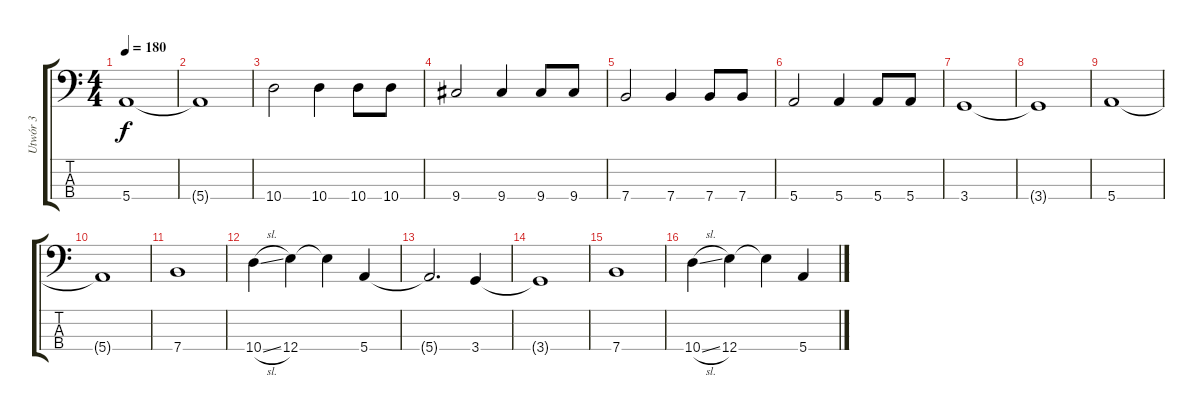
\track ("Utwór 3" "Utwór 3") {instrument electricbassfinger}
\staff {score tabs}
\tuning (G2 D2 A1 E1) {hide}
\ts (4 4)
\tempo 180
\clef f4
\ks c
5.4.1{dy f} |
5.4{t}.1 |
10.4.2 10.4.4 10.4.8 10.4.8 |
9.4.2 9.4.4 9.4.8 9.4.8 |
7.4.2 7.4.4 7.4.8 7.4.8 |
5.4.2 5.4.4 5.4.8 5.4.8 |
3.4.1 |
3.4{t}.1 |
5.4.1 |
5.4{t}.1 |
7.4.1 |
10.4{sl}.4 12.4.4 12.4{t}.4 5.4.4 |
5.4{t}.2{d} 3.4.4 |
3.4{t}.1 |
7.4.1 |
10.4{sl}.4 12.4.4 12.4{t}.4 5.4.4
